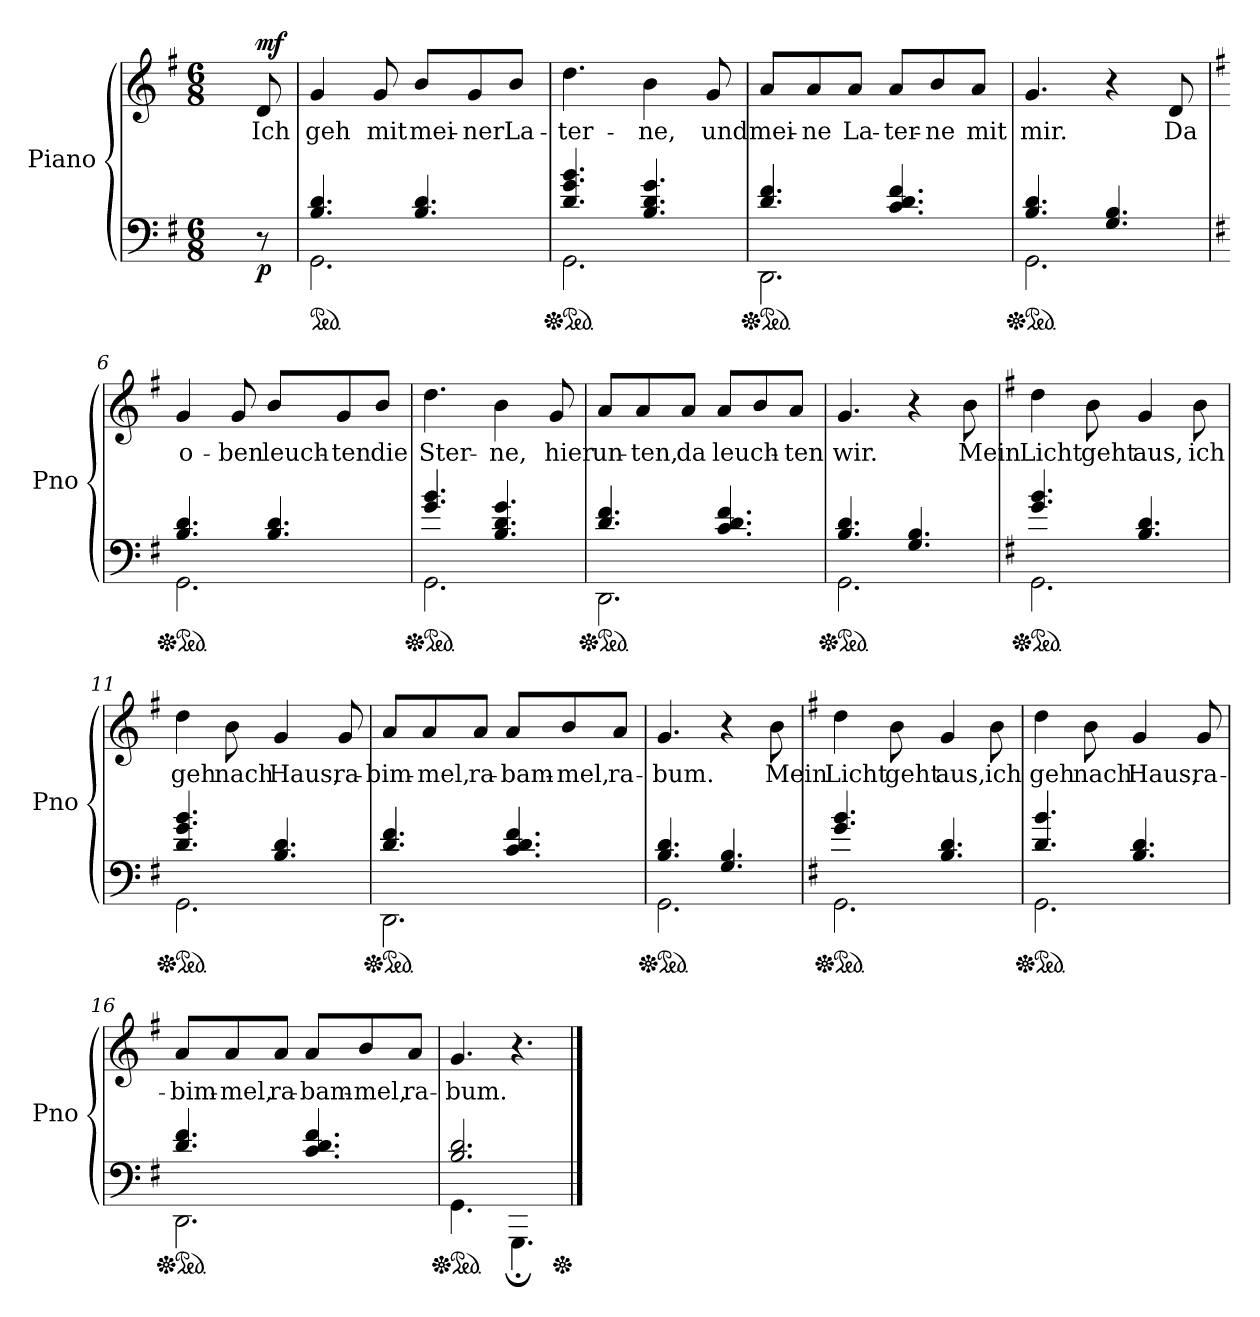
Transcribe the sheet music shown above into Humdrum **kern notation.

**kern	**dynam	**kern	**text	**dynam
*part2	*part2	*part1	*part1	*part1
*staff2	*staff2	*staff1	*staff1	*staff1
*I"Piano	*	*I"Piano	*	*
*I'Pno	*	*I'Pno	*	*
*clefF4	*	*clefG2	*	*
*k[f#]	*	*k[f#]	*	*
*M6/8	*	*M6/8	*	*
=1	=1	=1	=1	=1
8ryy	.	8ryy	.	.
*	*	*MM92	*	*
!	!LO:DY:b	!	!LO:LY:b	!LO:DY:b
8r	p	8d/	Ich	mf
=2	=2	=2	=2	=2
*ped	*	*	*	*
*^	*	*	*	*
!	!	!	!	!LO:LY:b	!
4.B/ 4.d/	2.GG\	.	4g/	geh	.
!	!	!	!	!LO:LY:b	!
.	.	.	8g/	mit	.
!	!	!	!	!LO:LY:b	!
4.B/ 4.d/	.	.	8b/L	mei-	.
!	!	!	!	!LO:LY:b	!
.	.	.	8g/	-ner	.
!	!	!	!	!LO:LY:b	!
.	.	.	8b/J	La-	.
=3	=3	=3	=3	=3	=3
*Xped	*	*	*	*	*
*ped	*	*	*	*	*
!	!	!	!	!LO:LY:b	!
4.d/ 4.g/ 4.b/	2.GG\	.	4.dd\	-ter-	.
!	!	!	!	!LO:LY:b	!
4.B/ 4.d/ 4.g/	.	.	4b\	-ne,	.
!	!	!	!	!LO:LY:b	!
.	.	.	8g/	und	.
=4	=4	=4	=4	=4	=4
*Xped	*	*	*	*	*
*ped	*	*	*	*	*
!	!	!	!	!LO:LY:b	!
4.d/ 4.f#/	2.DD\	.	8a/L	mei-	.
!	!	!	!	!LO:LY:b	!
.	.	.	8a/	-ne	.
!	!	!	!	!LO:LY:b	!
.	.	.	8a/J	La-	.
!	!	!	!	!LO:LY:b	!
4.c/ 4.d/ 4.f#/	.	.	8a/L	-ter-	.
!	!	!	!	!LO:LY:b	!
.	.	.	8b/	-ne	.
!	!	!	!	!LO:LY:b	!
.	.	.	8a/J	mit	.
=5	=5	=5	=5	=5	=5
*Xped	*	*	*	*	*
*ped	*	*	*	*	*
!	!	!	!	!LO:LY:b	!
4.B/ 4.d/	2.GG\	.	4.g/	mir.	.
4.G/ 4.B/	.	.	4r	.	.
!	!	!	!	!LO:LY:b	!
.	.	.	8d/	Da	.
!!LO:LB:g=z
=6	=6	=6	=6	=6	=6
*k[f#]	*	*	*k[f#]	*	*
*Xped	*	*	*	*	*
*ped	*	*	*	*	*
!	!	!	!	!LO:LY:b	!
4.B/ 4.d/	2.GG\	.	4g/	o-	.
!	!	!	!	!LO:LY:b	!
.	.	.	8g/	-ben	.
!	!	!	!	!LO:LY:b	!
4.B/ 4.d/	.	.	8b/L	leuch-	.
!	!	!	!	!LO:LY:b	!
.	.	.	8g/	-ten	.
!	!	!	!	!LO:LY:b	!
.	.	.	8b/J	die	.
=7	=7	=7	=7	=7	=7
*Xped	*	*	*	*	*
*ped	*	*	*	*	*
!	!	!	!	!LO:LY:b	!
4.g/ 4.b/	2.GG\	.	4.dd\	Ster-	.
!	!	!	!	!LO:LY:b	!
4.B/ 4.d/ 4.g/	.	.	4b\	-ne,	.
!	!	!	!	!LO:LY:b	!
.	.	.	8g/	hier	.
=8	=8	=8	=8	=8	=8
*Xped	*	*	*	*	*
*ped	*	*	*	*	*
!	!	!	!	!LO:LY:b	!
4.d/ 4.f#/	2.DD\	.	8a/L	un-	.
!	!	!	!	!LO:LY:b	!
.	.	.	8a/	-ten,	.
!	!	!	!	!LO:LY:b	!
.	.	.	8a/J	da	.
!	!	!	!	!LO:LY:b	!
4.c/ 4.d/ 4.f#/	.	.	8a/L	leuch-	.
.	.	.	8b/	.	.
!	!	!	!	!LO:LY:b	!
.	.	.	8a/J	-ten	.
=9	=9	=9	=9	=9	=9
*Xped	*	*	*	*	*
*ped	*	*	*	*	*
!	!	!	!	!LO:LY:b	!
4.B/ 4.d/	2.GG\	.	4.g/	wir.	.
4.G/ 4.B/	.	.	4r	.	.
!	!	!	!	!LO:LY:b	!
.	.	.	8b\	Mein	.
!!LO:LB:g=z
=10	=10	=10	=10	=10	=10
*k[f#]	*	*	*k[f#]	*	*
*Xped	*	*	*	*	*
*ped	*	*	*	*	*
!	!	!	!	!LO:LY:b	!
4.g/ 4.b/	2.GG\	.	4dd\	Licht	.
!	!	!	!	!LO:LY:b	!
.	.	.	8b\	geht	.
!	!	!	!	!LO:LY:b	!
4.B/ 4.d/	.	.	4g/	aus,	.
!	!	!	!	!LO:LY:b	!
.	.	.	8b\	ich	.
=11	=11	=11	=11	=11	=11
*Xped	*	*	*	*	*
*ped	*	*	*	*	*
!	!	!	!	!LO:LY:b	!
4.d/ 4.g/ 4.b/	2.GG\	.	4dd\	geh	.
!	!	!	!	!LO:LY:b	!
.	.	.	8b\	nach	.
!	!	!	!	!LO:LY:b	!
4.B/ 4.d/	.	.	4g/	Haus,	.
!	!	!	!	!LO:LY:b	!
.	.	.	8g/	ra-	.
=12	=12	=12	=12	=12	=12
*Xped	*	*	*	*	*
*ped	*	*	*	*	*
!	!	!	!	!LO:LY:b	!
4.d/ 4.f#/	2.DD\	.	8a/L	-bim-	.
!	!	!	!	!LO:LY:b	!
.	.	.	8a/	-mel,	.
!	!	!	!	!LO:LY:b	!
.	.	.	8a/J	ra-	.
!	!	!	!	!LO:LY:b	!
4.c/ 4.d/ 4.f#/	.	.	8a/L	-bam-	.
!	!	!	!	!LO:LY:b	!
.	.	.	8b/	-mel,	.
!	!	!	!	!LO:LY:b	!
.	.	.	8a/J	ra-	.
=13	=13	=13	=13	=13	=13
*Xped	*	*	*	*	*
*ped	*	*	*	*	*
!	!	!	!	!LO:LY:b	!
4.B/ 4.d/	2.GG\	.	4.g/	-bum.	.
4.G/ 4.B/	.	.	4r	.	.
!	!	!	!	!LO:LY:b	!
.	.	.	8b\	Mein	.
!!LO:LB:g=z
=14	=14	=14	=14	=14	=14
*k[f#]	*	*	*k[f#]	*	*
*Xped	*	*	*	*	*
*ped	*	*	*	*	*
!	!	!	!	!LO:LY:b	!
4.g/ 4.b/	2.GG\	.	4dd\	Licht	.
!	!	!	!	!LO:LY:b	!
.	.	.	8b\	geht	.
!	!	!	!	!LO:LY:b	!
4.B/ 4.d/	.	.	4g/	aus,	.
!	!	!	!	!LO:LY:b	!
.	.	.	8b\	ich	.
=15	=15	=15	=15	=15	=15
*Xped	*	*	*	*	*
*ped	*	*	*	*	*
!	!	!	!	!LO:LY:b	!
4.d/ 4.b/	2.GG\	.	4dd\	geh	.
!	!	!	!	!LO:LY:b	!
.	.	.	8b\	nach	.
!	!	!	!	!LO:LY:b	!
4.B/ 4.d/	.	.	4g/	Haus,	.
!	!	!	!	!LO:LY:b	!
.	.	.	8g/	ra-	.
=16	=16	=16	=16	=16	=16
*Xped	*	*	*	*	*
*ped	*	*	*	*	*
!	!	!	!	!LO:LY:b	!
4.d/ 4.f#/	2.DD\	.	8a/L	-bim-	.
!	!	!	!	!LO:LY:b	!
.	.	.	8a/	-mel,	.
!	!	!	!	!LO:LY:b	!
.	.	.	8a/J	ra-	.
!	!	!	!	!LO:LY:b	!
4.c/ 4.d/ 4.f#/	.	.	8a/L	-bam-	.
!	!	!	!	!LO:LY:b	!
.	.	.	8b/	-mel,	.
!	!	!	!	!LO:LY:b	!
.	.	.	8a/J	ra-	.
=17	=17	=17	=17	=17	=17
*Xped	*	*	*	*	*
*ped	*	*	*	*	*
!	!	!	!	!LO:LY:b	!
2.B/ 2.d/	4.GG\	.	4.g/	-bum.	.
.	4.GGG;\	.	4.r	.	.
*Xped	*	*	*	*	*
*v	*v	*	*	*	*
==	==	==	==	==
*-	*-	*-	*-	*-
